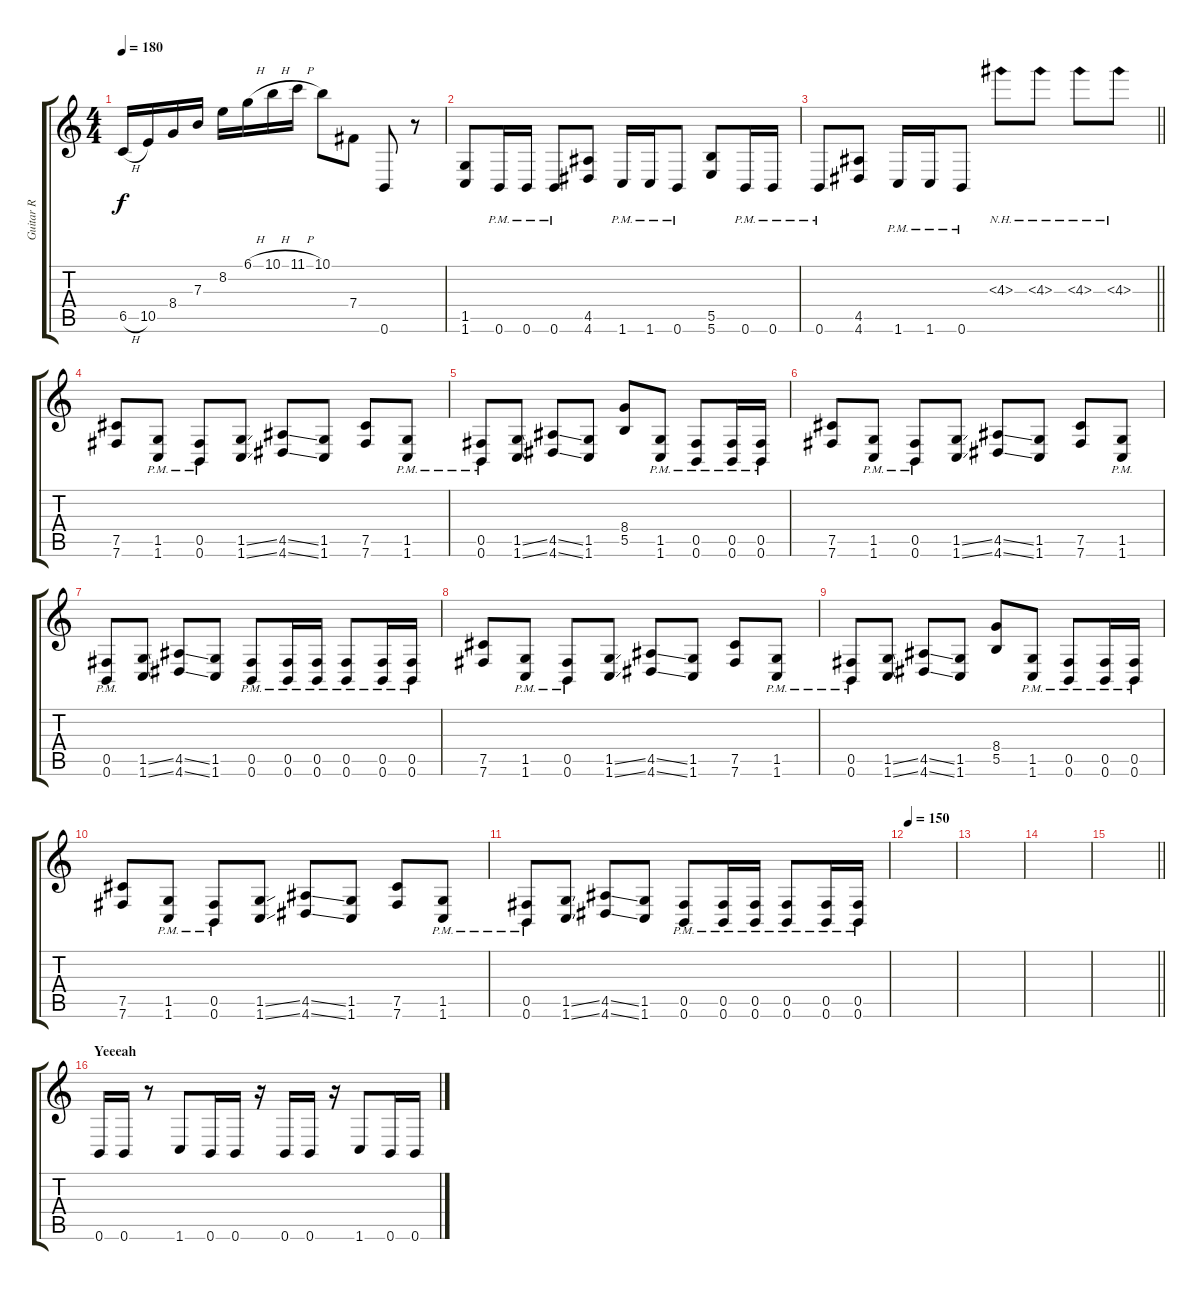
\track ("Guitar R" "Guitar R") {instrument overdrivenguitar}
\staff {score tabs}
\tuning (Db4 Ab3 E3 B2 Gb2 B1) {hide}
\ts (4 4)
\tempo 180
\clef g2
\ks c
6.5{h}.16{dy f} 10.5.16 8.4.16 7.3.16 8.2.16 6.1{h}.16 10.1{h}.16 11.1{h}.16 10.1.8 7.4.8 0.6.8 r.8 |
(1.5 1.6).8 0.6{pm}.16 0.6{pm}.16 0.6{pm}.8 (4.5 4.6).8 1.6{pm}.16 1.6{pm}.16 0.6{pm}.8 (5.5 5.6).8 0.6{pm}.16 0.6{pm}.16 |
\barLineRight lightlight
0.6{pm}.8 (4.5 4.6).8 1.6{pm}.16 1.6{pm}.16 0.6{pm}.8 4.3{nh}.8 4.3{nh}.8 4.3{nh}.8 4.3{nh}.8 |
(7.5 7.6).8 (1.5{pm} 1.6{pm}).8 (0.5{pm} 0.6{pm}).8 (1.5{ss} 1.6{ss}).8 (4.5{ss} 4.6{ss}).8 (1.5 1.6).8 (7.5 7.6).8 (1.5{pm} 1.6{pm}).8 |
(0.5{pm} 0.6{pm}).8 (1.5{ss} 1.6{ss}).8 (4.5{ss} 4.6{ss}).8 (1.5 1.6).8 (8.4 5.5).8 (1.5{pm} 1.6{pm}).8 (0.5{pm} 0.6{pm}).8 (0.5{pm} 0.6{pm}).16 (0.5{pm} 0.6{pm}).16 |
(7.5 7.6).8 (1.5{pm} 1.6{pm}).8 (0.5{pm} 0.6{pm}).8 (1.5{ss} 1.6{ss}).8 (4.5{ss} 4.6{ss}).8 (1.5 1.6).8 (7.5 7.6).8 (1.5{pm} 1.6{pm}).8 |
(0.5{pm} 0.6{pm}).8 (1.5{ss} 1.6{ss}).8 (4.5{ss} 4.6{ss}).8 (1.5 1.6).8 (0.5{pm} 0.6{pm}).8 (0.5{pm} 0.6{pm}).16 (0.5{pm} 0.6{pm}).16 (0.5{pm} 0.6{pm}).8 (0.5{pm} 0.6{pm}).16 (0.5{pm} 0.6{pm}).16 |
(7.5 7.6).8 (1.5{pm} 1.6{pm}).8 (0.5{pm} 0.6{pm}).8 (1.5{ss} 1.6{ss}).8 (4.5{ss} 4.6{ss}).8 (1.5 1.6).8 (7.5 7.6).8 (1.5{pm} 1.6{pm}).8 |
(0.5{pm} 0.6{pm}).8 (1.5{ss} 1.6{ss}).8 (4.5{ss} 4.6{ss}).8 (1.5 1.6).8 (8.4 5.5).8 (1.5{pm} 1.6{pm}).8 (0.5{pm} 0.6{pm}).8 (0.5{pm} 0.6{pm}).16 (0.5{pm} 0.6{pm}).16 |
(7.5 7.6).8 (1.5{pm} 1.6{pm}).8 (0.5{pm} 0.6{pm}).8 (1.5{ss} 1.6{ss}).8 (4.5{ss} 4.6{ss}).8 (1.5 1.6).8 (7.5 7.6).8 (1.5{pm} 1.6{pm}).8 |
(0.5{pm} 0.6{pm}).8 (1.5{ss} 1.6{ss}).8 (4.5{ss} 4.6{ss}).8 (1.5 1.6).8 (0.5{pm} 0.6{pm}).8 (0.5{pm} 0.6{pm}).16 (0.5{pm} 0.6{pm}).16 (0.5{pm} 0.6{pm}).8 (0.5{pm} 0.6{pm}).16 (0.5{pm} 0.6{pm}).16 |
\tempo 150
|
|
|
\barLineRight lightlight
|
\section ("" "Yeeeah")
0.6.16 0.6.16 r.8 1.6.8 0.6.16 0.6.16 r.16 0.6.16 0.6.16 r.16 1.6.8 0.6.16 0.6.16
